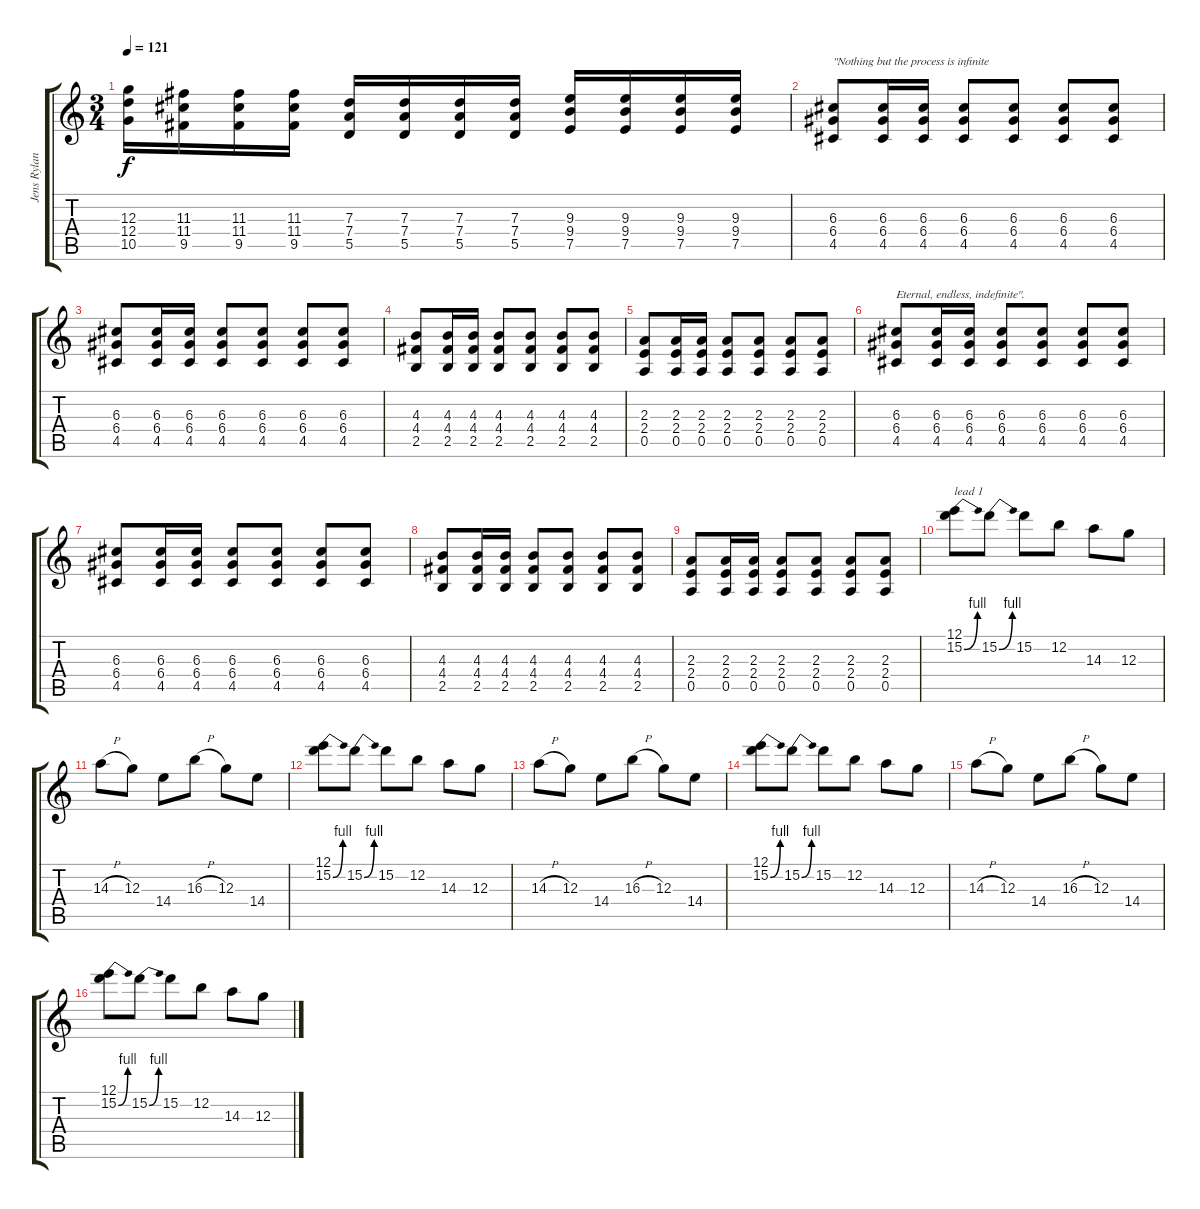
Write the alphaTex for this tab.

\track ("Jens Ryland" "Jens Rylan") {instrument distortionguitar}
\staff {score tabs}
\tuning (E4 B3 G3 D3 A2 E2) {hide}
\ts (3 4)
\tempo 121
\clef g2
\ks c
(12.3 12.4 10.5).16{dy f} (11.3 11.4 9.5).16 (11.3 11.4 9.5).16 (11.3 11.4 9.5).16 (7.3 7.4 5.5).16 (7.3 7.4 5.5).16 (7.3 7.4 5.5).16 (7.3 7.4 5.5).16 (9.3 9.4 7.5).16 (9.3 9.4 7.5).16 (9.3 9.4 7.5).16 (9.3 9.4 7.5).16 |
(6.3 6.4 4.5).8{txt "\"Nothing but the process is infinite"} (6.3 6.4 4.5).16 (6.3 6.4 4.5).16 (6.3 6.4 4.5).8 (6.3 6.4 4.5).8 (6.3 6.4 4.5).8 (6.3 6.4 4.5).8 |
(6.3 6.4 4.5).8 (6.3 6.4 4.5).16 (6.3 6.4 4.5).16 (6.3 6.4 4.5).8 (6.3 6.4 4.5).8 (6.3 6.4 4.5).8 (6.3 6.4 4.5).8 |
(4.3 4.4 2.5).8 (4.3 4.4 2.5).16 (4.3 4.4 2.5).16 (4.3 4.4 2.5).8 (4.3 4.4 2.5).8 (4.3 4.4 2.5).8 (4.3 4.4 2.5).8 |
(2.3 2.4 0.5).8 (2.3 2.4 0.5).16 (2.3 2.4 0.5).16 (2.3 2.4 0.5).8 (2.3 2.4 0.5).8 (2.3 2.4 0.5).8 (2.3 2.4 0.5).8 |
(6.3 6.4 4.5).8{txt "Eternal, endless, indefinite\"."} (6.3 6.4 4.5).16 (6.3 6.4 4.5).16 (6.3 6.4 4.5).8 (6.3 6.4 4.5).8 (6.3 6.4 4.5).8 (6.3 6.4 4.5).8 |
(6.3 6.4 4.5).8 (6.3 6.4 4.5).16 (6.3 6.4 4.5).16 (6.3 6.4 4.5).8 (6.3 6.4 4.5).8 (6.3 6.4 4.5).8 (6.3 6.4 4.5).8 |
(4.3 4.4 2.5).8 (4.3 4.4 2.5).16 (4.3 4.4 2.5).16 (4.3 4.4 2.5).8 (4.3 4.4 2.5).8 (4.3 4.4 2.5).8 (4.3 4.4 2.5).8 |
(2.3 2.4 0.5).8 (2.3 2.4 0.5).16 (2.3 2.4 0.5).16 (2.3 2.4 0.5).8 (2.3 2.4 0.5).8 (2.3 2.4 0.5).8 (2.3 2.4 0.5).8 |
(12.1 15.2{be (bend 0 0 60 4)}).8{txt "lead 1"} 15.2{be (bend 0 0 60 4)}.8 15.2.8 12.2.8 14.3.8 12.3.8 |
14.3{h}.8 12.3.8 14.4.8 16.3{h}.8 12.3.8 14.4.8 |
(12.1 15.2{be (bend 0 0 60 4)}).8 15.2{be (bend 0 0 60 4)}.8 15.2.8 12.2.8 14.3.8 12.3.8 |
14.3{h}.8 12.3.8 14.4.8 16.3{h}.8 12.3.8 14.4.8 |
(12.1 15.2{be (bend 0 0 60 4)}).8 15.2{be (bend 0 0 60 4)}.8 15.2.8 12.2.8 14.3.8 12.3.8 |
14.3{h}.8 12.3.8 14.4.8 16.3{h}.8 12.3.8 14.4.8 |
(12.1 15.2{be (bend 0 0 60 4)}).8 15.2{be (bend 0 0 60 4)}.8 15.2.8 12.2.8 14.3.8 12.3.8
